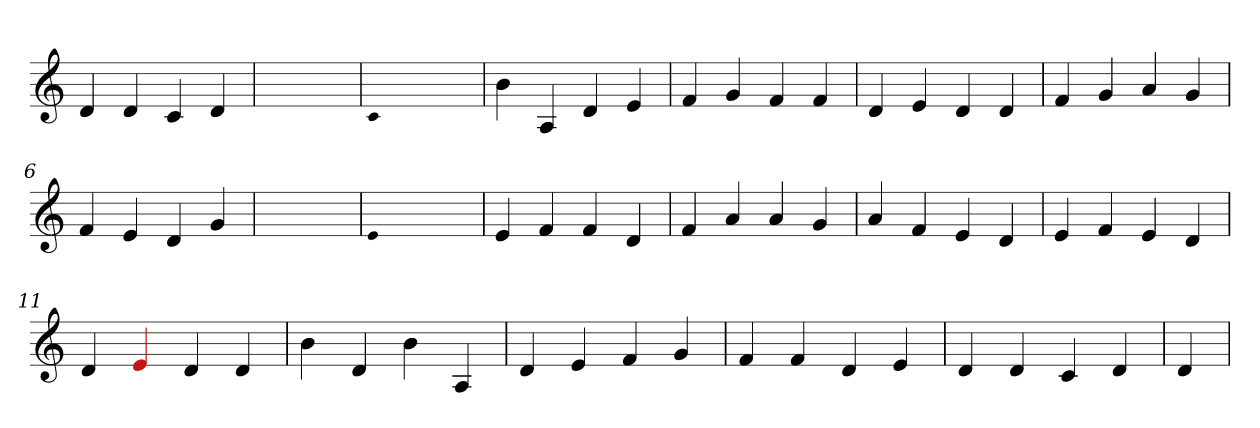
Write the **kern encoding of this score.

**kern
*part1
*staff1
*clefG2
=1
4d
4d
4c
4d
=2
1ryy
=2
qqc
1ryy
=2
4b
4A
4d
4e
=3
4f
4g
4f
4f
=4
4d
4e
4d
4d
=5
4f
4g
4a
4g
=6
4f
4e
4d
4g
=7
1ryy
=7
qqe
1ryy
=7
4e
4f
4f
4d
=8
4f
4a
4a
4g
=9
4a
4f
4e
4d
=10
4e
4f
4e
4d
=11
4d
4Re
4d
4d
=12
4b
4d
4b
4A
=13
4d
4e
4f
4g
=14
4f
4f
4d
4e
=15
4d
4d
4c
4d
=16
4d
=
*-
